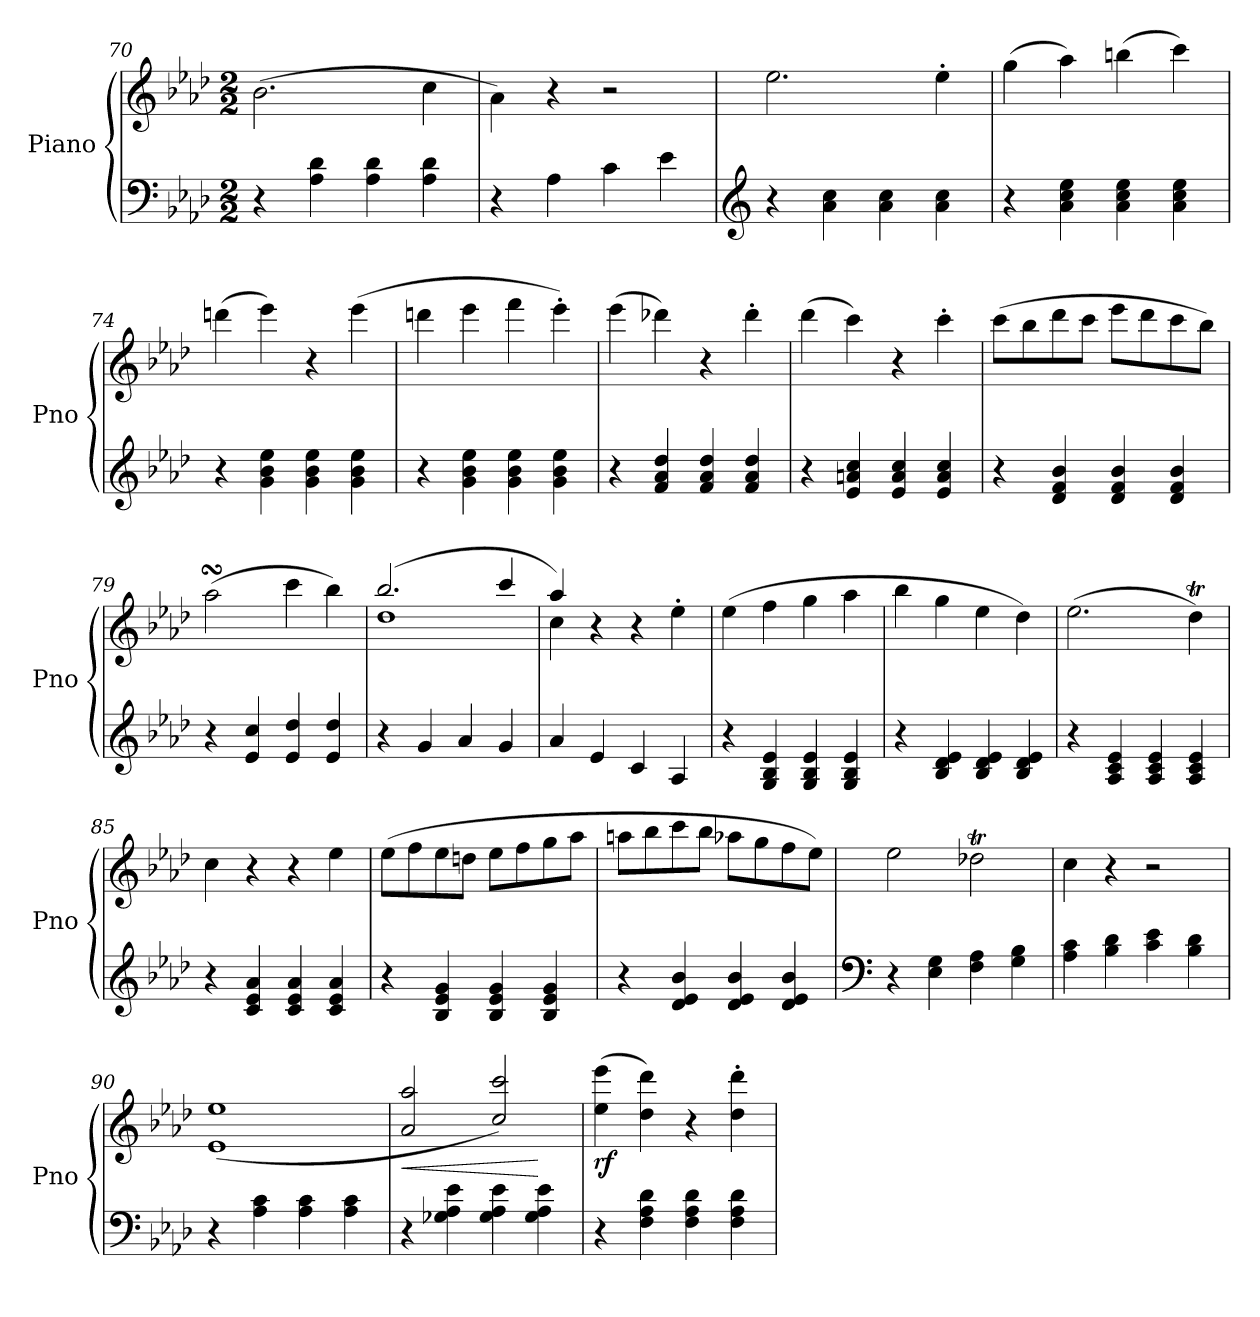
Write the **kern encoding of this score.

**kern	**kern	**dynam
*part1	*part1	*part1
*staff2	*staff1	*staff1/2
*I"Piano	*	*
*I'Pno	*	*
*clefF4	*clefG2	*
*k[b-e-a-d-]	*k[b-e-a-d-]	*
*f:	*f:	*
*M2/2	*M2/2	*
=70	=70	=70
4r	(>2.b-\	.
4A-\ 4d-\	.	.
4A-\ 4d-\	.	.
4A-\ 4d-\	4cc\	.
=71	=71	=71
4r	4a-\)	.
4A-\	4r	.
4c\	2r	.
4e-\	.	.
=72	=72	=72
*clefG2	*	*
4r	2.ee-\	.
4a-\ 4cc\	.	.
4a-\ 4cc\	.	.
4a-\ 4cc\	4ee-'\	.
=73	=73	=73
4r	(>4gg\	.
4a-\ 4cc\ 4ee-\	4aa-\)	.
4a-\ 4cc\ 4ee-\	(>4bbn\	.
4a-\ 4cc\ 4ee-\	4ccc\)	.
!!LO:LB:g=z
=74	=74	=74
4r	(>4dddn\	.
4g\ 4b-\ 4ee-\	4eee-\)	.
4g\ 4b-\ 4ee-\	4r	.
4g\ 4b-\ 4ee-\	(>4eee-\	.
=75	=75	=75
4r	4dddn\	.
4g\ 4b-\ 4ee-\	4eee-\	.
4g\ 4b-\ 4ee-\	4fff\	.
4g\ 4b-\ 4ee-\	4eee-'\)	.
=76	=76	=76
4r	(>4eee-\	.
4f/ 4a-/ 4dd-/	4ddd-X\)	.
4f/ 4a-/ 4dd-/	4r	.
4f/ 4a-/ 4dd-/	4ddd-'\	.
=77	=77	=77
4r	(>4ddd-\	.
4e-/ 4an/ 4cc/	4ccc\)	.
4e-/ 4a/ 4cc/	4r	.
4e-/ 4a/ 4cc/	4ccc'\	.
=78	=78	=78
4r	(>8ccc\L	.
.	8bb-\	.
4d-/ 4f/ 4b-/	8ddd-\	.
.	8ccc\J	.
4d-/ 4f/ 4b-/	8eee-\L	.
.	8ddd-\	.
4d-/ 4f/ 4b-/	8ccc\	.
.	8bb-\J)	.
=79	=79	=79
4r	(>2aa-sSSs\	.
4e-/ 4cc/	.	.
4e-/ 4dd-/	4ccc\	.
4e-/ 4dd-/	4bb-\)	.
=80	=80	=80
*	*^	*
4r	(>2.bb-/	1dd-	.
4g/	.	.	.
4a-/	.	.	.
4g/	4ccc/	.	.
!!LO:LB:g=z	!!
=81	=81	=81	=81
4a-/	4aa-/)	4cc\	.
4e-/	2.ryy	4r	.
4c/	.	4r	.
4A-/	.	4ee-'\	.
*	*v	*v	*
=82	=82	=82
4r	(>4ee-\	.
4G/ 4B-/ 4e-/	4ff\	.
4G/ 4B-/ 4e-/	4gg\	.
4G/ 4B-/ 4e-/	4aa-\	.
=83	=83	=83
4r	4bb-\	.
4B-/ 4d-/ 4e-/	4gg\	.
4B-/ 4d-/ 4e-/	4ee-\	.
4B-/ 4d-/ 4e-/	4dd-\)	.
=84	=84	=84
4r	(>2.ee-\	.
4A-/ 4c/ 4e-/	.	.
4A-/ 4c/ 4e-/	.	.
4A-/ 4c/ 4e-/	4dd-T\)	.
=85	=85	=85
4r	4cc\	.
4c/ 4e-/ 4a-/	4r	.
4c/ 4e-/ 4a-/	4r	.
4c/ 4e-/ 4a-/	4ee-\	.
=86	=86	=86
4r	(>8ee-\L	.
.	8ff\	.
4B-/ 4e-/ 4g/	8ee-\	.
.	8ddn\J	.
4B-/ 4e-/ 4g/	8ee-\L	.
.	8ff\	.
4B-/ 4e-/ 4g/	8gg\	.
.	8aa-\J	.
!!LO:PB:g=z
=87	=87	=87
4r	8aan\L	.
.	8bb-\	.
4d-/ 4e-/ 4b-/	8ccc\	.
.	8bb-\J	.
4d-/ 4e-/ 4b-/	8aa-X\L	.
.	8gg\	.
4d-/ 4e-/ 4b-/	8ff\	.
.	8ee-\J)	.
=88	=88	=88
*clefF4	*	*
4r	2ee-\	.
4E-\ 4G\	.	.
4F\ 4A-\	2dd-XT\	.
4G\ 4B-\	.	.
=89	=89	=89
4A-\ 4c\	4cc\	.
4B-\ 4d-\	4r	.
4c\ 4e-\	2r	.
4B-\ 4d-\	.	.
=90	=90	=90
4r	(>1e- 1ee-	.
4A-\ 4c\	.	.
4A-\ 4c\	.	.
4A-\ 4c\	.	.
=91	=91	=91
!	!	!LO:HP:b
*	*^	*
4r	2a-/ 2aa-/	2ryy	<
4G-X\ 4A-\ 4e-\	.	.	.
4G-\ 4A-\ 4e-\	2cc/ 2ccc/)	4ryy	.
4G-\ 4A-\ 4e-\	.	4ryy	[
=92	=92	=92	=92
!	!	!	!LO:DY:b
*	*v	*v	*
4r	(>4ee-\ 4eee-\	rf
4F\ 4A-\ 4d-\	4dd-\ 4ddd-\)	.
4F\ 4A-\ 4d-\	4r	.
4F\ 4A-\ 4d-\	4dd-\' 4ddd-\'	.
=	=	=
*-	*-	*-
